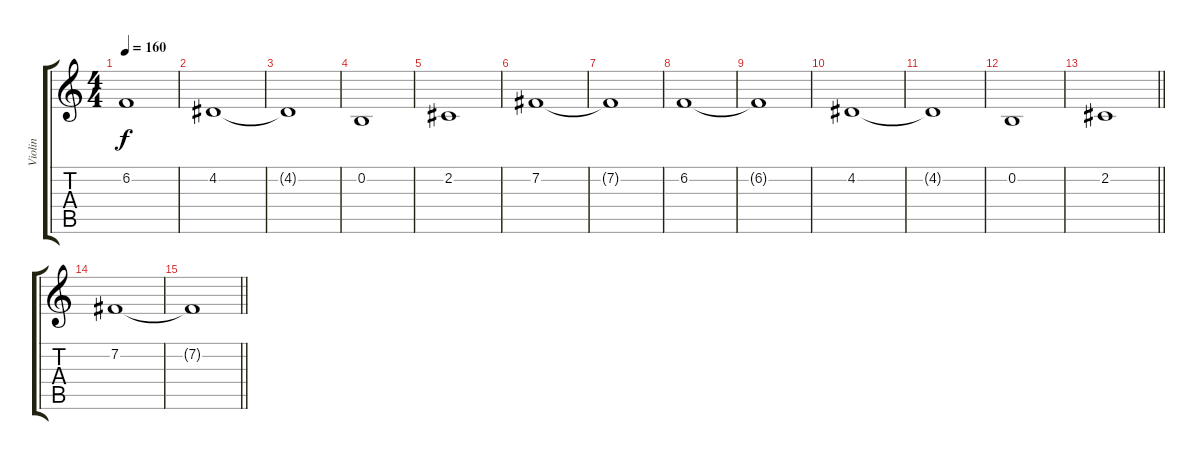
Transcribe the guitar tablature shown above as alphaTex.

\track ("Violin" "Violin") {instrument synthstrings1}
\staff {score tabs}
\tuning (E4 B3 G3 D3 A2 D2) {hide}
\ts (4 4)
\tempo 160
\clef g2
\ks c
6.2{t}.1{dy f} |
4.2.1 |
4.2{t}.1 |
0.2.1 |
2.2.1 |
7.2.1 |
7.2{t}.1 |
6.2.1 |
6.2{t}.1 |
4.2.1 |
4.2{t}.1 |
0.2.1 |
\barLineRight lightlight
2.2.1 |
7.2.1 |
\barLineRight lightlight
7.2{t}.1
